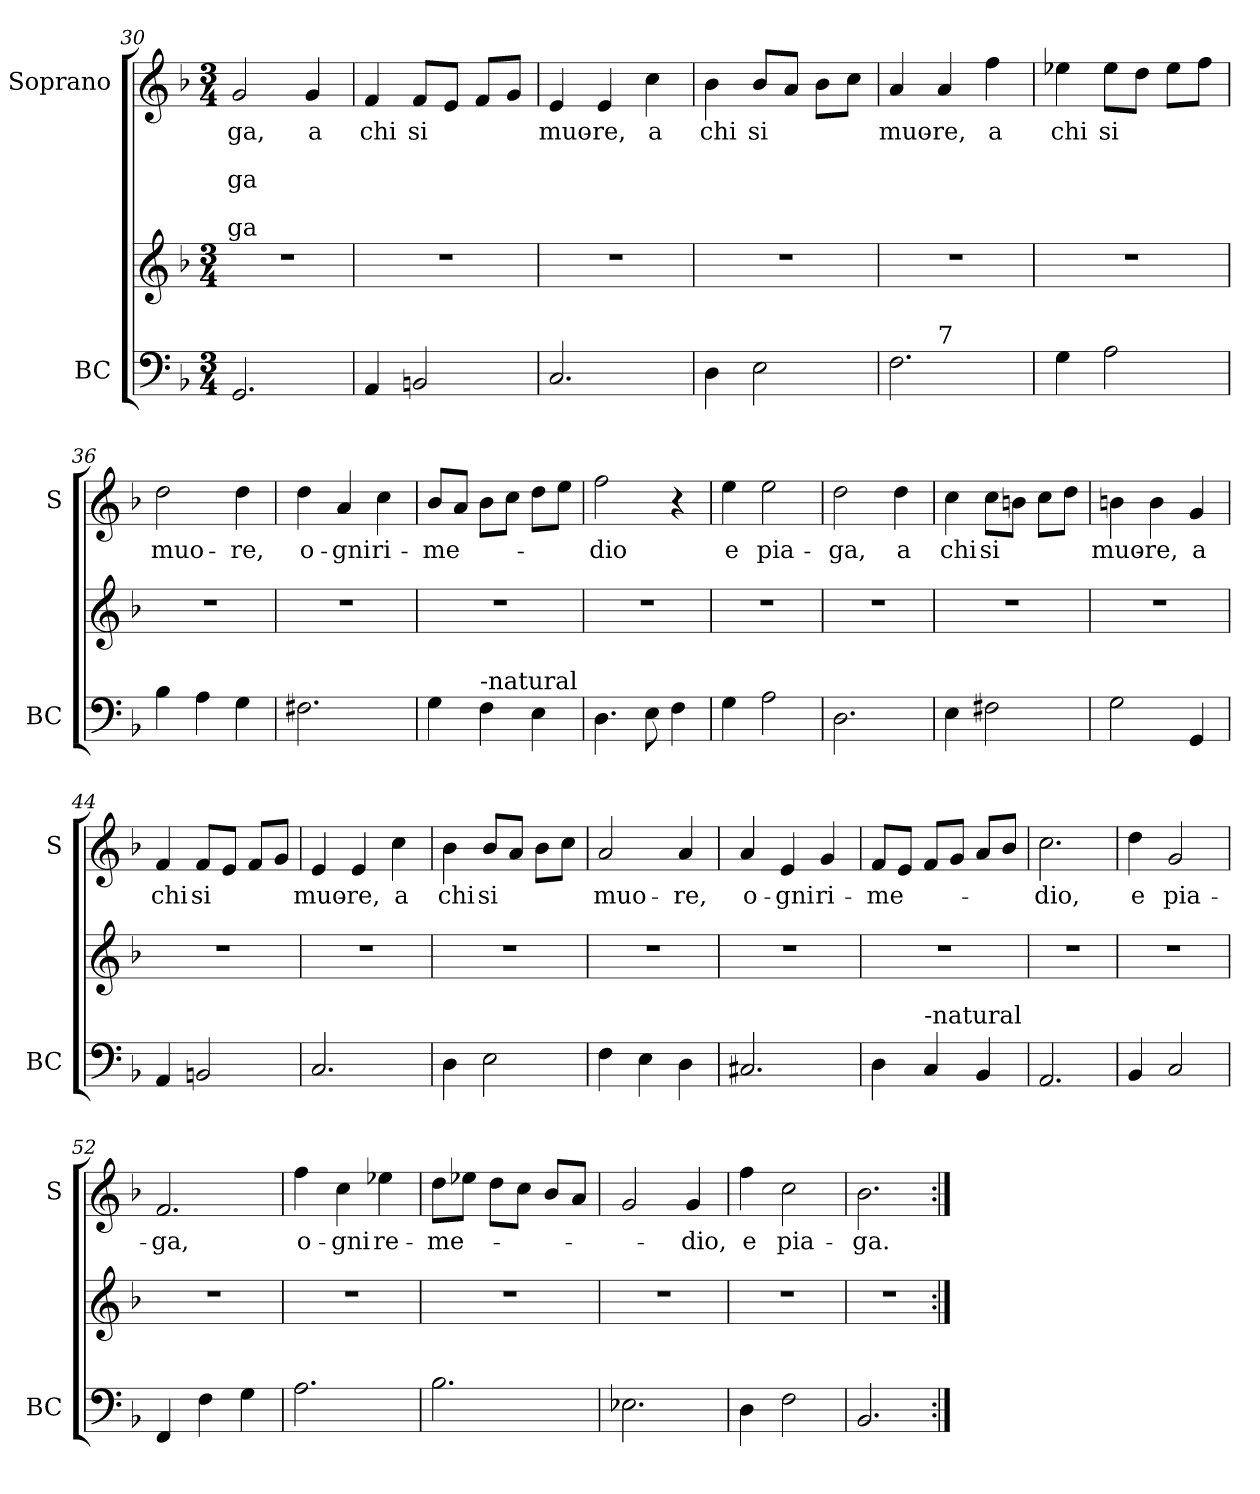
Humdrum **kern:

**kern	**kern	**kern	**text	**text	**text	**text	**text
*part2	*part2	*part1	*part1	*part1	*part1	*part1	*part1
*staff3	*staff2	*staff1	*staff1	*staff1	*staff1	*staff1	*staff1
*I"BC	*	*I"Soprano	*	*	*	*	*
*I'BC	*	*I'S	*	*	*	*	*
*clefF4	*clefG2	*clefG2	*	*	*	*	*
*k[b-]	*k[b-]	*k[b-]	*	*	*	*	*
*F:	*F:	*F:	*	*	*	*	*
*M3/4	*M3/4	*M3/4	*	*	*	*	*
=30	=30	=30	=30	=30	=30	=30	=30
!	!	!	!LO:LY:b	!	!LO:LY:b	!	!LO:LY:b
2.GG/	2.r	2g/	-ga,	.	-ga	.	-ga
!	!	!	!LO:LY:b	!	!	!	!
.	.	4g/	a	.	.	.	.
=31	=31	=31	=31	=31	=31	=31	=31
!	!	!	!LO:LY:b	!	!	!	!
4AA/	2.r	4f/	chi	.	.	.	.
!	!	!	!LO:LY:b	!	!	!	!
2BBn/	.	8f/L	si	.	.	.	.
.	.	8e/J	.	.	.	.	.
.	.	8f/L	.	.	.	.	.
.	.	8g/J	.	.	.	.	.
=32	=32	=32	=32	=32	=32	=32	=32
!	!	!	!LO:LY:b	!	!	!	!
2.C/	2.r	4e/	muo-	.	.	.	.
!	!	!	!LO:LY:b	!	!	!	!
.	.	4e/	-re,	.	.	.	.
!	!	!	!LO:LY:b	!	!	!	!
.	.	4cc\	a	.	.	.	.
=33	=33	=33	=33	=33	=33	=33	=33
!	!	!	!LO:LY:b	!	!	!	!
4D\	2.r	4b-\	chi	.	.	.	.
!	!	!	!LO:LY:b	!	!	!	!
2E\	.	8b-/L	si	.	.	.	.
.	.	8a/J	.	.	.	.	.
.	.	8b-\L	.	.	.	.	.
.	.	8cc\J	.	.	.	.	.
=34	=34	=34	=34	=34	=34	=34	=34
!	!	!	!LO:LY:b	!	!	!	!
*^	*	*	*	*	*	*	*
2.F\	4ryy	2.r	4a/	muo-	.	.	.	.
!	!LO:TX:a:t=7	!	!	!	!	!	!	!
!	!	!	!	!LO:LY:b	!	!	!	!
.	2ryy	.	4a/	-re,	.	.	.	.
!	!	!	!	!LO:LY:b	!	!	!	!
.	.	.	4ff\	a	.	.	.	.
!!LO:LB:g=z
=35	=35	=35	=35	=35	=35	=35	=35	=35
!	!	!	!	!LO:LY:b	!	!	!	!
*v	*v	*	*	*	*	*	*	*
4G\	2.r	4ee-X\	chi	.	.	.	.
!	!	!	!LO:LY:b	!	!	!	!
2A\	.	8ee-\L	si	.	.	.	.
.	.	8dd\J	.	.	.	.	.
.	.	8ee-\L	.	.	.	.	.
.	.	8ff\J	.	.	.	.	.
=36	=36	=36	=36	=36	=36	=36	=36
!	!	!	!LO:LY:b	!	!	!	!
4B-\	2.r	2dd\	muo-	.	.	.	.
4A\	.	.	.	.	.	.	.
!	!	!	!LO:LY:b	!	!	!	!
4G\	.	4dd\	-re,	.	.	.	.
=37	=37	=37	=37	=37	=37	=37	=37
!	!	!	!LO:LY:b	!	!	!	!
2.F#X\	2.r	4dd\	o-	.	.	.	.
!	!	!	!LO:LY:b	!	!	!	!
.	.	4a/	-gni	.	.	.	.
!	!	!	!LO:LY:b	!	!	!	!
.	.	4cc\	ri-	.	.	.	.
=38	=38	=38	=38	=38	=38	=38	=38
!	!	!	!LO:LY:b	!	!	!	!
4G\	2.r	8b-/L	-me-	.	.	.	.
.	.	8a/J	.	.	.	.	.
!LO:TX:a:t=-natural	!	!	!	!	!	!	!
4F\	.	8b-\L	.	.	.	.	.
.	.	8cc\J	.	.	.	.	.
4E\	.	8dd\L	.	.	.	.	.
.	.	8ee\J	.	.	.	.	.
=39	=39	=39	=39	=39	=39	=39	=39
!	!	!	!LO:LY:b	!	!	!	!
4.D\	2.r	2ff\	-dio	.	.	.	.
8E\	.	.	.	.	.	.	.
4F\	.	4r	.	.	.	.	.
=40	=40	=40	=40	=40	=40	=40	=40
!	!	!	!LO:LY:b	!	!	!	!
4G\	2.r	4ee\	e	.	.	.	.
!	!	!	!LO:LY:b	!	!	!	!
2A\	.	2ee\	pia-	.	.	.	.
!!LO:PB:g=z
=41	=41	=41	=41	=41	=41	=41	=41
!	!	!	!LO:LY:b	!	!	!	!
2.D\	2.r	2dd\	-ga,	.	.	.	.
!	!	!	!LO:LY:b	!	!	!	!
.	.	4dd\	a	.	.	.	.
=42	=42	=42	=42	=42	=42	=42	=42
!	!	!	!LO:LY:b	!	!	!	!
4E\	2.r	4cc\	chi	.	.	.	.
!	!	!	!LO:LY:b	!	!	!	!
2F#X\	.	8cc\L	si	.	.	.	.
.	.	8bn\J	.	.	.	.	.
.	.	8cc\L	.	.	.	.	.
.	.	8dd\J	.	.	.	.	.
=43	=43	=43	=43	=43	=43	=43	=43
!	!	!	!LO:LY:b	!	!	!	!
2G\	2.r	4bn\	muo-	.	.	.	.
!	!	!	!LO:LY:b	!	!	!	!
.	.	4b\	-re,	.	.	.	.
!	!	!	!LO:LY:b	!	!	!	!
4GG/	.	4g/	a	.	.	.	.
=44	=44	=44	=44	=44	=44	=44	=44
!	!	!	!LO:LY:b	!	!	!	!
4AA/	2.r	4f/	chi	.	.	.	.
!	!	!	!LO:LY:b	!	!	!	!
2BBn/	.	8f/L	si	.	.	.	.
.	.	8e/J	.	.	.	.	.
.	.	8f/L	.	.	.	.	.
.	.	8g/J	.	.	.	.	.
=45	=45	=45	=45	=45	=45	=45	=45
!	!	!	!LO:LY:b	!	!	!	!
2.C/	2.r	4e/	muo-	.	.	.	.
!	!	!	!LO:LY:b	!	!	!	!
.	.	4e/	-re,	.	.	.	.
!	!	!	!LO:LY:b	!	!	!	!
.	.	4cc\	a	.	.	.	.
=46	=46	=46	=46	=46	=46	=46	=46
!	!	!	!LO:LY:b	!	!	!	!
4D\	2.r	4b-\	chi	.	.	.	.
!	!	!	!LO:LY:b	!	!	!	!
2E\	.	8b-/L	si	.	.	.	.
.	.	8a/J	.	.	.	.	.
.	.	8b-\L	.	.	.	.	.
.	.	8cc\J	.	.	.	.	.
!!LO:LB:g=z
=47	=47	=47	=47	=47	=47	=47	=47
!	!	!	!LO:LY:b	!	!	!	!
4F\	2.r	2a/	muo-	.	.	.	.
4E\	.	.	.	.	.	.	.
!	!	!	!LO:LY:b	!	!	!	!
4D\	.	4a/	-re,	.	.	.	.
=48	=48	=48	=48	=48	=48	=48	=48
!	!	!	!LO:LY:b	!	!	!	!
2.C#X/	2.r	4a/	o-	.	.	.	.
!	!	!	!LO:LY:b	!	!	!	!
.	.	4e/	-gni	.	.	.	.
!	!	!	!LO:LY:b	!	!	!	!
.	.	4g/	ri-	.	.	.	.
=49	=49	=49	=49	=49	=49	=49	=49
!	!	!	!LO:LY:b	!	!	!	!
4D\	2.r	8f/L	-me-	.	.	.	.
.	.	8e/J	.	.	.	.	.
!LO:TX:a:t=-natural	!	!	!	!	!	!	!
4C/	.	8f/L	.	.	.	.	.
.	.	8g/J	.	.	.	.	.
4BB-/	.	8a/L	.	.	.	.	.
.	.	8b-/J	.	.	.	.	.
=50	=50	=50	=50	=50	=50	=50	=50
!	!	!	!LO:LY:b	!	!	!	!
2.AA/	2.r	2.cc\	-dio,	.	.	.	.
=51	=51	=51	=51	=51	=51	=51	=51
!	!	!	!LO:LY:b	!	!	!	!
4BB-/	2.r	4dd\	e	.	.	.	.
!	!	!	!LO:LY:b	!	!	!	!
2C/	.	2g/	pia-	.	.	.	.
=52	=52	=52	=52	=52	=52	=52	=52
!	!	!	!LO:LY:b	!	!	!	!
4FF/	2.r	2.f/	-ga,	.	.	.	.
4F\	.	.	.	.	.	.	.
4G\	.	.	.	.	.	.	.
!!LO:LB:g=z
=53	=53	=53	=53	=53	=53	=53	=53
!	!	!	!LO:LY:b	!	!	!	!
2.A\	2.r	4ff\	o-	.	.	.	.
!	!	!	!LO:LY:b	!	!	!	!
.	.	4cc\	-gni	.	.	.	.
!	!	!	!LO:LY:b	!	!	!	!
.	.	4ee-X\	re-	.	.	.	.
=54	=54	=54	=54	=54	=54	=54	=54
!	!	!	!LO:LY:b	!	!	!	!
2.B-\	2.r	8dd\L	-me-	.	.	.	.
.	.	8ee-X\J	.	.	.	.	.
.	.	8dd\L	.	.	.	.	.
.	.	8cc\J	.	.	.	.	.
.	.	8b-/L	.	.	.	.	.
.	.	8a/J	.	.	.	.	.
=55	=55	=55	=55	=55	=55	=55	=55
2.E-X\	2.r	2g/	.	.	.	.	.
!	!	!	!LO:LY:b	!	!	!	!
.	.	4g/	-dio,	.	.	.	.
=56	=56	=56	=56	=56	=56	=56	=56
!	!	!	!LO:LY:b	!	!	!	!
4D\	2.r	4ff\	e	.	.	.	.
!	!	!	!LO:LY:b	!	!	!	!
2F\	.	2cc\	pia-	.	.	.	.
=57	=57	=57	=57	=57	=57	=57	=57
!	!	!	!LO:LY:b	!	!	!	!
2.BB-/	2.r	2.b-\	-ga.	.	.	.	.
=:|!	=:|!	=:|!	=:|!	=:|!	=:|!	=:|!	=:|!
*-	*-	*-	*-	*-	*-	*-	*-
